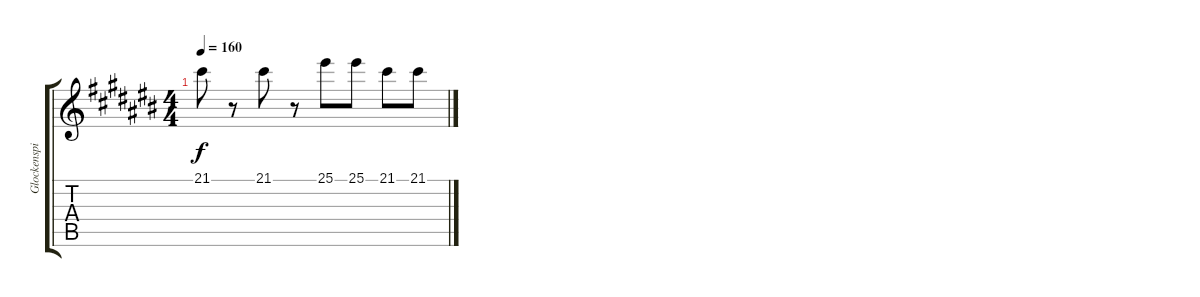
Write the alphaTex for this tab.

\track ("Glockenspiel/Pizzicato Strings" "Glockenspi") {instrument glockenspiel}
\staff {score tabs}
\tuning (E4 B3 G3 D3 A2 E2) {hide}
\ts (4 4)
\tempo 160
\clef g2
\ks c#
21.1.8{dy f} r.8 21.1.8 r.8 25.1.8 25.1.8 21.1.8 21.1.8
